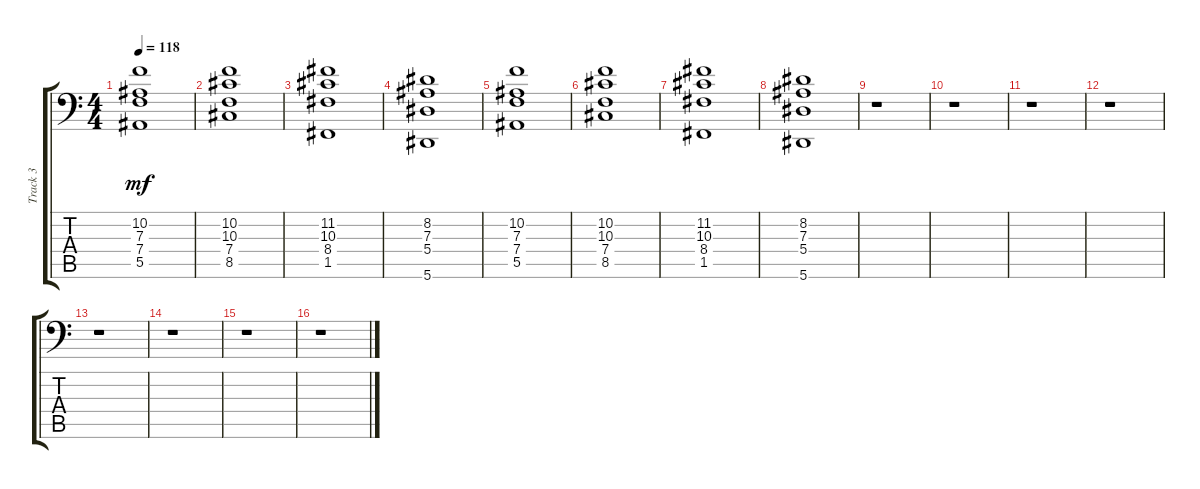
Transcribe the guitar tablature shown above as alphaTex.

\track ("Track 3" "Track 3") {instrument synthstrings1}
\staff {score tabs}
\tuning (C4 G3 Eb3 Bb2 F2 Bb1) {hide}
\ts (4 4)
\tempo 118
\clef f4
\ks c
(10.2 7.3 7.4 5.5).1{dy mf} |
(10.2 10.3 7.4 8.5).1 |
(11.2 10.3 8.4 1.5).1 |
(8.2 7.3 5.4 5.6).1 |
(10.2 7.3 7.4 5.5).1 |
(10.2 10.3 7.4 8.5).1 |
(11.2 10.3 8.4 1.5).1 |
(8.2 7.3 5.4 5.6).1 |
r.1 |
r.1 |
r.1 |
r.1 |
r.1 |
r.1 |
r.1 |
r.1
